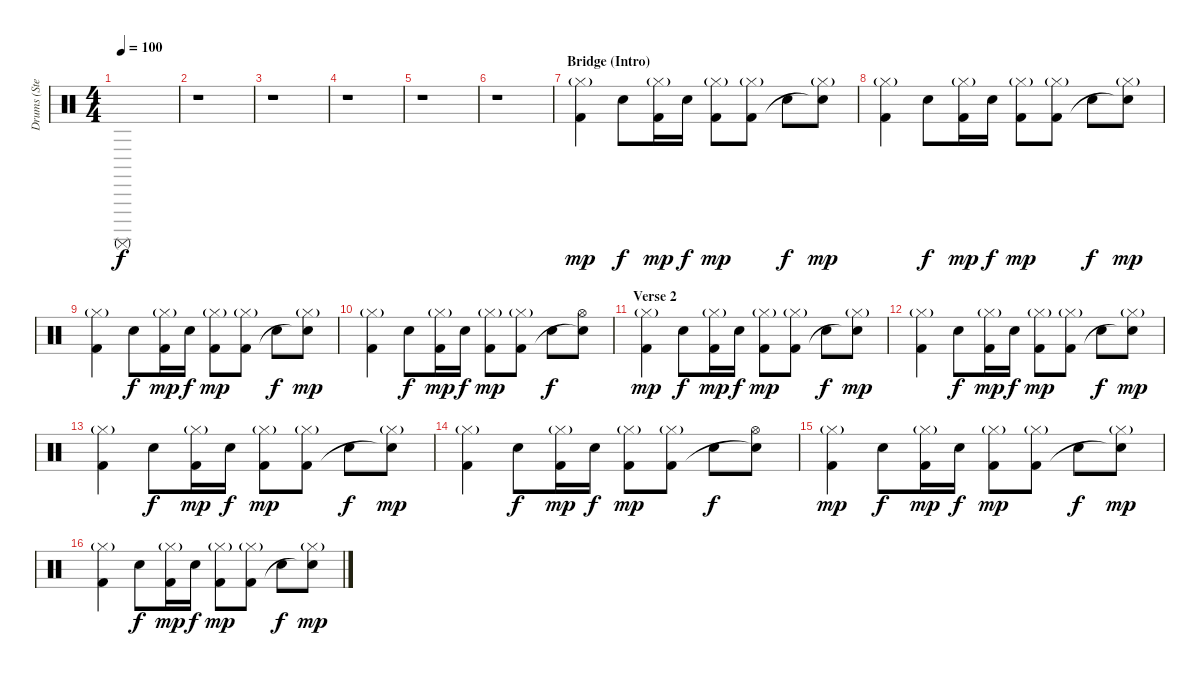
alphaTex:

\track ("Drums (Stevo32)" "Drums (Ste") {instrument percussion}
\staff {score}
\articulation defaults
\ts (4 4)
\tempo 100
\clef neutral
\ks c "Surdo (mute)".1{dy f}
|
r.1 |
r.1 |
r.1 |
r.1 |
r.1{volume 13} |
\section ("" "Bridge (Intro)")
("Hi-Hat (closed)"{g} "Kick (hit) 2").4{dy mp} "Electric Snare (hit)".8{dy f} ("Hi-Hat (closed)"{g} "Kick (hit) 2").16{dy mp} "Electric Snare (hit)".16{dy f} ("Hi-Hat (closed)"{g} "Kick (hit) 2").8{dy mp} ("Hi-Hat (closed)"{g} "Kick (hit) 2").8 "Electric Snare (hit)".8{dy f} ("Hi-Hat (closed)"{g} "Snare (hit)"{t}).8{dy mp} |
("Hi-Hat (closed)"{g} "Kick (hit) 2").4 "Electric Snare (hit)".8{dy f} ("Hi-Hat (closed)"{g} "Kick (hit) 2").16{dy mp} "Electric Snare (hit)".16{dy f} ("Hi-Hat (closed)"{g} "Kick (hit) 2").8{dy mp} ("Hi-Hat (closed)"{g} "Kick (hit) 2").8 "Electric Snare (hit)".8{dy f} ("Hi-Hat (closed)"{g} "Snare (hit)"{t}).8{dy mp} |
("Hi-Hat (closed)"{g} "Kick (hit) 2").4 "Electric Snare (hit)".8{dy f} ("Hi-Hat (closed)"{g} "Kick (hit) 2").16{dy mp} "Electric Snare (hit)".16{dy f} ("Hi-Hat (closed)"{g} "Kick (hit) 2").8{dy mp} ("Hi-Hat (closed)"{g} "Kick (hit) 2").8 "Electric Snare (hit)".8{dy f} ("Hi-Hat (closed)"{g} "Snare (hit)"{t}).8{dy mp} |
("Hi-Hat (closed)"{g} "Kick (hit) 2").4 "Electric Snare (hit)".8{dy f} ("Hi-Hat (closed)"{g} "Kick (hit) 2").16{dy mp} "Electric Snare (hit)".16{dy f} ("Hi-Hat (closed)"{g} "Kick (hit) 2").8{dy mp} ("Hi-Hat (closed)"{g} "Kick (hit) 2").8 "Electric Snare (hit)".8{dy f} ("Hi-Hat (open)" "Snare (hit)"{t}).8 |
\section ("" "Verse 2")
("Hi-Hat (closed)"{g} "Kick (hit) 2").4{dy mp} "Electric Snare (hit)".8{dy f} ("Hi-Hat (closed)"{g} "Kick (hit) 2").16{dy mp} "Electric Snare (hit)".16{dy f} ("Hi-Hat (closed)"{g} "Kick (hit) 2").8{dy mp} ("Hi-Hat (closed)"{g} "Kick (hit) 2").8 "Electric Snare (hit)".8{dy f} ("Hi-Hat (closed)"{g} "Snare (hit)"{t}).8{dy mp} |
("Hi-Hat (closed)"{g} "Kick (hit) 2").4 "Electric Snare (hit)".8{dy f} ("Hi-Hat (closed)"{g} "Kick (hit) 2").16{dy mp} "Electric Snare (hit)".16{dy f} ("Hi-Hat (closed)"{g} "Kick (hit) 2").8{dy mp} ("Hi-Hat (closed)"{g} "Kick (hit) 2").8 "Electric Snare (hit)".8{dy f} ("Hi-Hat (closed)"{g} "Snare (hit)"{t}).8{dy mp} |
("Hi-Hat (closed)"{g} "Kick (hit) 2").4 "Electric Snare (hit)".8{dy f} ("Hi-Hat (closed)"{g} "Kick (hit) 2").16{dy mp} "Electric Snare (hit)".16{dy f} ("Hi-Hat (closed)"{g} "Kick (hit) 2").8{dy mp} ("Hi-Hat (closed)"{g} "Kick (hit) 2").8 "Electric Snare (hit)".8{dy f} ("Hi-Hat (closed)"{g} "Snare (hit)"{t}).8{dy mp} |
("Hi-Hat (closed)"{g} "Kick (hit) 2").4 "Electric Snare (hit)".8{dy f} ("Hi-Hat (closed)"{g} "Kick (hit) 2").16{dy mp} "Electric Snare (hit)".16{dy f} ("Hi-Hat (closed)"{g} "Kick (hit) 2").8{dy mp} ("Hi-Hat (closed)"{g} "Kick (hit) 2").8 "Electric Snare (hit)".8{dy f} ("Hi-Hat (open)" "Snare (hit)"{t}).8 |
("Hi-Hat (closed)"{g} "Kick (hit) 2").4{dy mp} "Electric Snare (hit)".8{dy f} ("Hi-Hat (closed)"{g} "Kick (hit) 2").16{dy mp} "Electric Snare (hit)".16{dy f} ("Hi-Hat (closed)"{g} "Kick (hit) 2").8{dy mp} ("Hi-Hat (closed)"{g} "Kick (hit) 2").8 "Electric Snare (hit)".8{dy f} ("Hi-Hat (closed)"{g} "Snare (hit)"{t}).8{dy mp} |
("Hi-Hat (closed)"{g} "Kick (hit) 2").4 "Electric Snare (hit)".8{dy f} ("Hi-Hat (closed)"{g} "Kick (hit) 2").16{dy mp} "Electric Snare (hit)".16{dy f} ("Hi-Hat (closed)"{g} "Kick (hit) 2").8{dy mp} ("Hi-Hat (closed)"{g} "Kick (hit) 2").8 "Electric Snare (hit)".8{dy f} ("Hi-Hat (closed)"{g} "Snare (hit)"{t}).8{dy mp}
